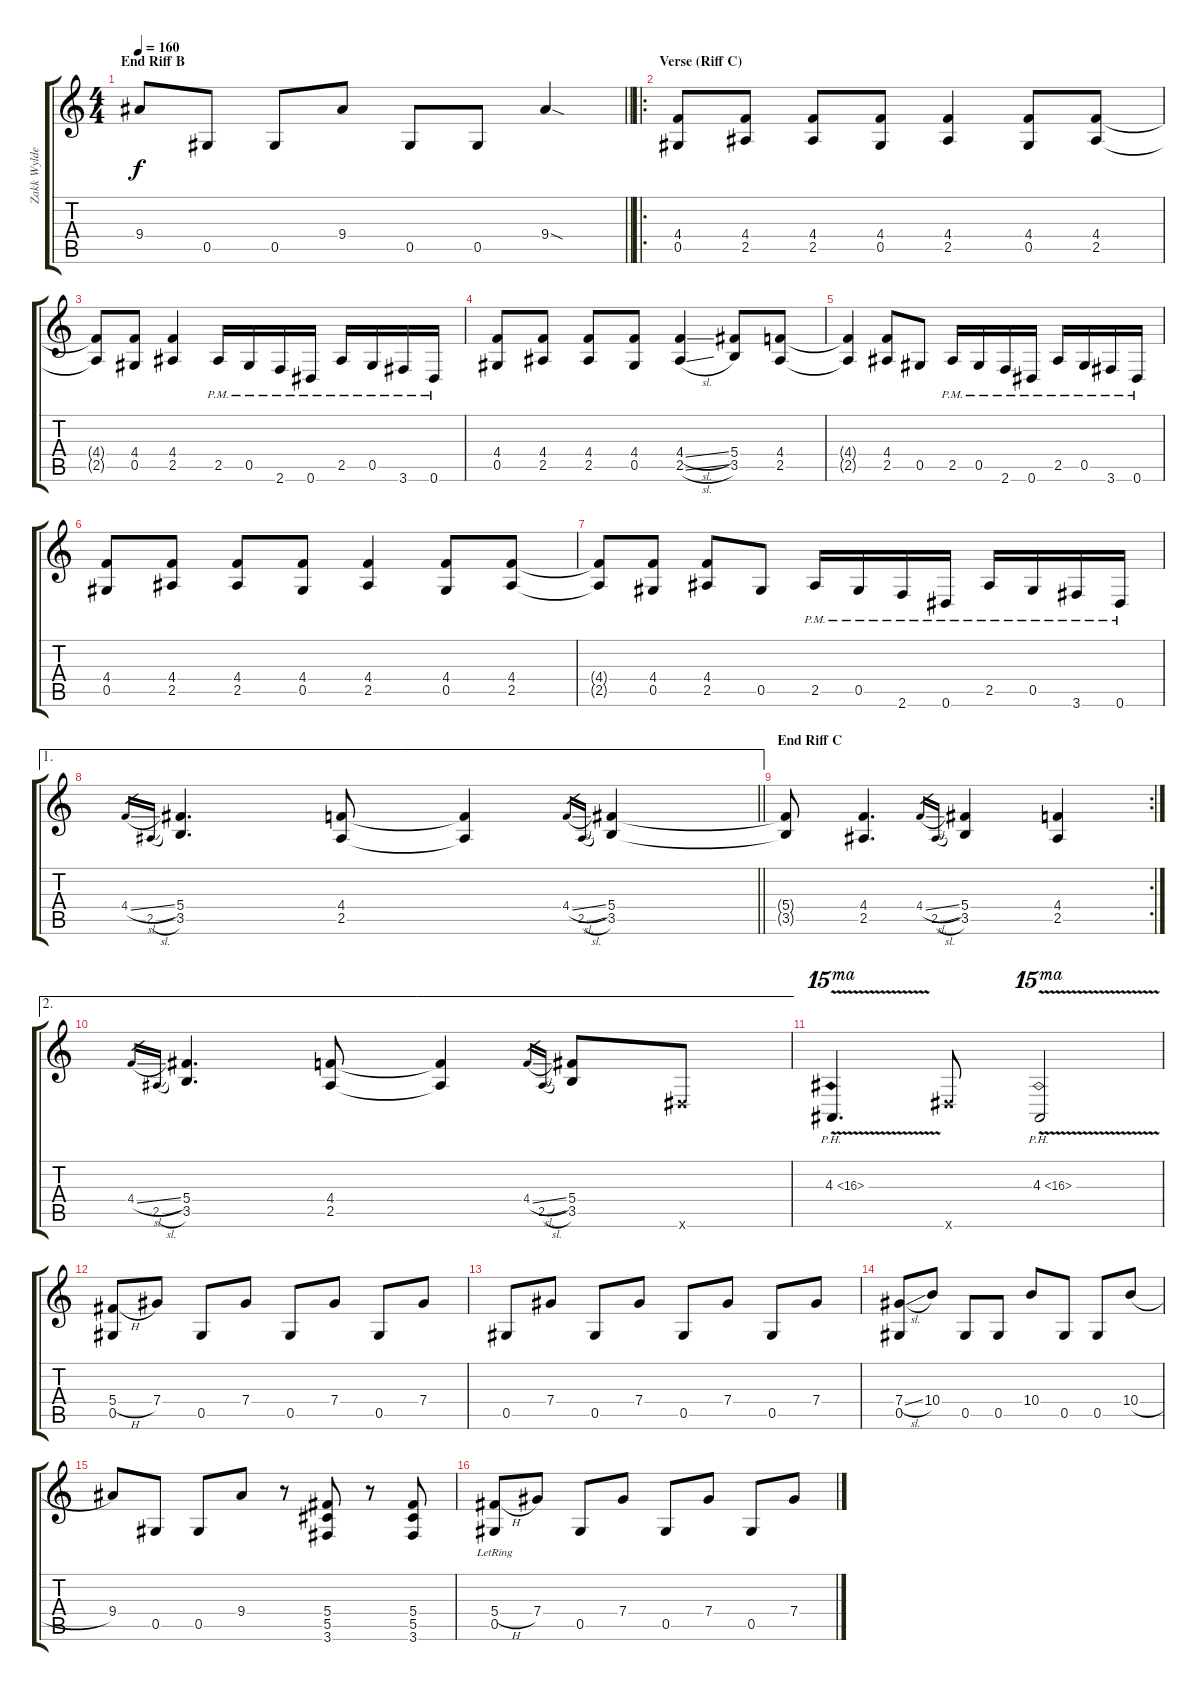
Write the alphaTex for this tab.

\track ("Zakk Wylde (Rhytm Gtr.2)" "Zakk Wylde") {instrument distortionguitar}
\staff {score tabs}
\tuning (Eb4 Bb3 Gb3 Db3 Ab2 Eb2) {hide}
\ts (4 4)
\section ("" "End Riff B")
\tempo 160
\clef g2
\barLineRight lightlight
\ks c
9.4.8{dy f} 0.5.8 0.5.8 9.4.8 0.5.8 0.5.8 9.4{sod}.4 |
\ro
\section ("" "Verse (Riff C)")
(4.4 0.5).8 (4.4 2.5).8 (4.4 2.5).8 (4.4 0.5).8 (4.4 2.5).4 (4.4 0.5).8 (4.4 2.5).8 |
(4.4{t} 2.5{t}).8 (4.4 0.5).8 (4.4 2.5).4 2.5{pm}.16 0.5{pm}.16 2.6{pm}.16 0.6{pm}.16 2.5{pm}.16 0.5{pm}.16 3.6{pm}.16 0.6{pm}.16 |
(4.4 0.5).8 (4.4 2.5).8 (4.4 2.5).8 (4.4 0.5).8 (4.4{sl} 2.5{sl}).4 (5.4 3.5).8 (4.4 2.5).8 |
(4.4{t} 2.5{t}).4 (4.4 2.5).8 0.5.8 2.5{pm}.16 0.5{pm}.16 2.6{pm}.16 0.6{pm}.16 2.5{pm}.16 0.5{pm}.16 3.6{pm}.16 0.6{pm}.16 |
(4.4 0.5).8 (4.4 2.5).8 (4.4 2.5).8 (4.4 0.5).8 (4.4 2.5).4 (4.4 0.5).8 (4.4 2.5).8 |
(4.4{t} 2.5{t}).8 (4.4 0.5).8 (4.4 2.5).8 0.5.8 2.5{pm}.16 0.5{pm}.16 2.6{pm}.16 0.6{pm}.16 2.5{pm}.16 0.5{pm}.16 3.6{pm}.16 0.6{pm}.16 |
\ae 1
\barLineRight lightlight
4.4{sl}.16{gr} 2.5{sl}.16{gr} (5.4 3.5).4{d} (4.4 2.5).8 (4.4{t} 2.5{t}).4 4.4{sl}.16{gr} 2.5{sl}.16{gr} (5.4 3.5).4 |
\rc 2
\section ("" "End Riff C")
(5.4{t} 3.5{t}).8 (4.4 2.5).4{d} 4.4{sl}.16{gr} 2.5{sl}.16{gr} (5.4 3.5).4 (4.4 2.5).4 |
\ae 2
4.4{sl}.16{gr} 2.5{sl}.16{gr} (5.4 3.5).4{d} (4.4 2.5).8 (4.4{t} 2.5{t}).4 4.4{sl}.16{gr} 2.5{sl}.16{gr} (5.4 3.5).8 0.6{x}.8 |
4.3{ph 12 v}.4{d ot 15ma} 0.6{x}.8 4.3{ph 12 v}.2{ot 15ma} |
(5.4{h} 0.5).8 7.4.8 0.5.8 7.4.8 0.5.8 7.4.8 0.5.8 7.4.8 |
0.5.8 7.4.8 0.5.8 7.4.8 0.5.8 7.4.8 0.5.8 7.4.8 |
(7.4{sl} 0.5).8 10.4.8 0.5.8 0.5.8 10.4.8 0.5.8 0.5.8 10.4{h}.8 |
9.4.8 0.5.8 0.5.8 9.4.8 r.8 (5.4 5.5 3.6).8 r.8 (5.4 5.5 3.6).8 |
(5.4{h lr} 0.5{lr}).8 7.4.8 0.5.8 7.4.8 0.5.8 7.4.8 0.5.8 7.4.8
